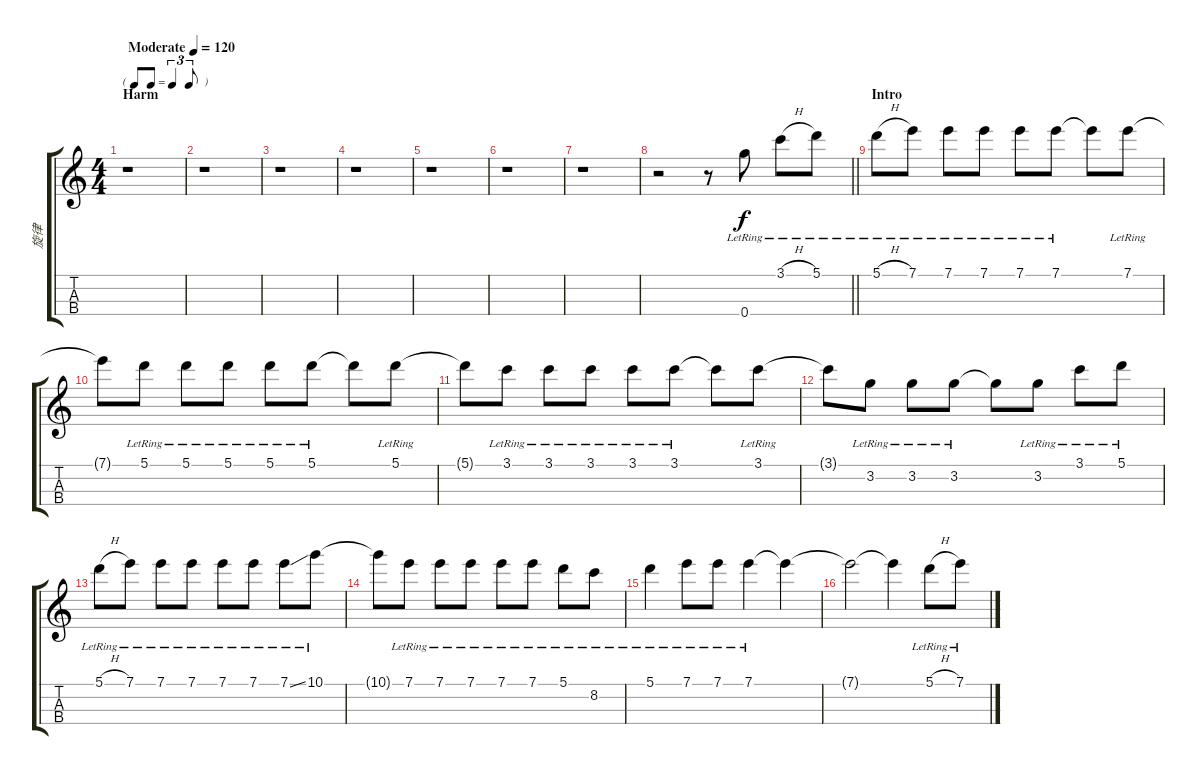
\track ("旋律" "旋律") {instrument acousticguitarnylon}
\staff {score tabs}
\tuning (A4 E4 C4 G4) {hide}
\ts (4 4)
\tf triplet8th
\section ("" "Harm")
\tempo (120 "Moderate")
\clef g2
\ks c
r.1{dy f instrument acousticguitarnylon} |
r.1 |
r.1 |
r.1 |
r.1 |
r.1 |
r.1 |
\barLineRight lightlight
r.2 r.8 0.4{lr}.8 3.1{h lr}.8 5.1{lr}.8 |
\section ("" "Intro")
5.1{h lr}.8 7.1{lr}.8 7.1{lr}.8 7.1{lr}.8 7.1{lr}.8 7.1{lr}.8 7.1{t}.8 7.1{lr}.8 |
7.1{t}.8 5.1{lr}.8 5.1{lr}.8 5.1{lr}.8 5.1{lr}.8 5.1{lr}.8 5.1{t}.8 5.1{lr}.8 |
5.1{t}.8 3.1{lr}.8 3.1{lr}.8 3.1{lr}.8 3.1{lr}.8 3.1{lr}.8 3.1{t}.8 3.1{lr}.8 |
3.1{t}.8 3.2{lr}.8 3.2{lr}.8 3.2{lr}.8 3.2{t}.8 3.2{lr}.8 3.1{lr}.8 5.1{lr}.8 |
5.1{h lr}.8 7.1{lr}.8 7.1{lr}.8 7.1{lr}.8 7.1{lr}.8 7.1{lr}.8 7.1{ss lr}.8 10.1{lr}.8 |
10.1{t}.8 7.1{lr}.8 7.1{lr}.8 7.1{lr}.8 7.1{lr}.8 7.1{lr}.8 5.1{lr}.8 8.2{lr}.8 |
5.1{lr}.4 7.1{lr}.8 7.1{lr}.8 7.1{lr}.4 7.1{t}.4 |
7.1{t}.2 7.1{t}.4 5.1{h lr}.8 7.1{lr}.8
